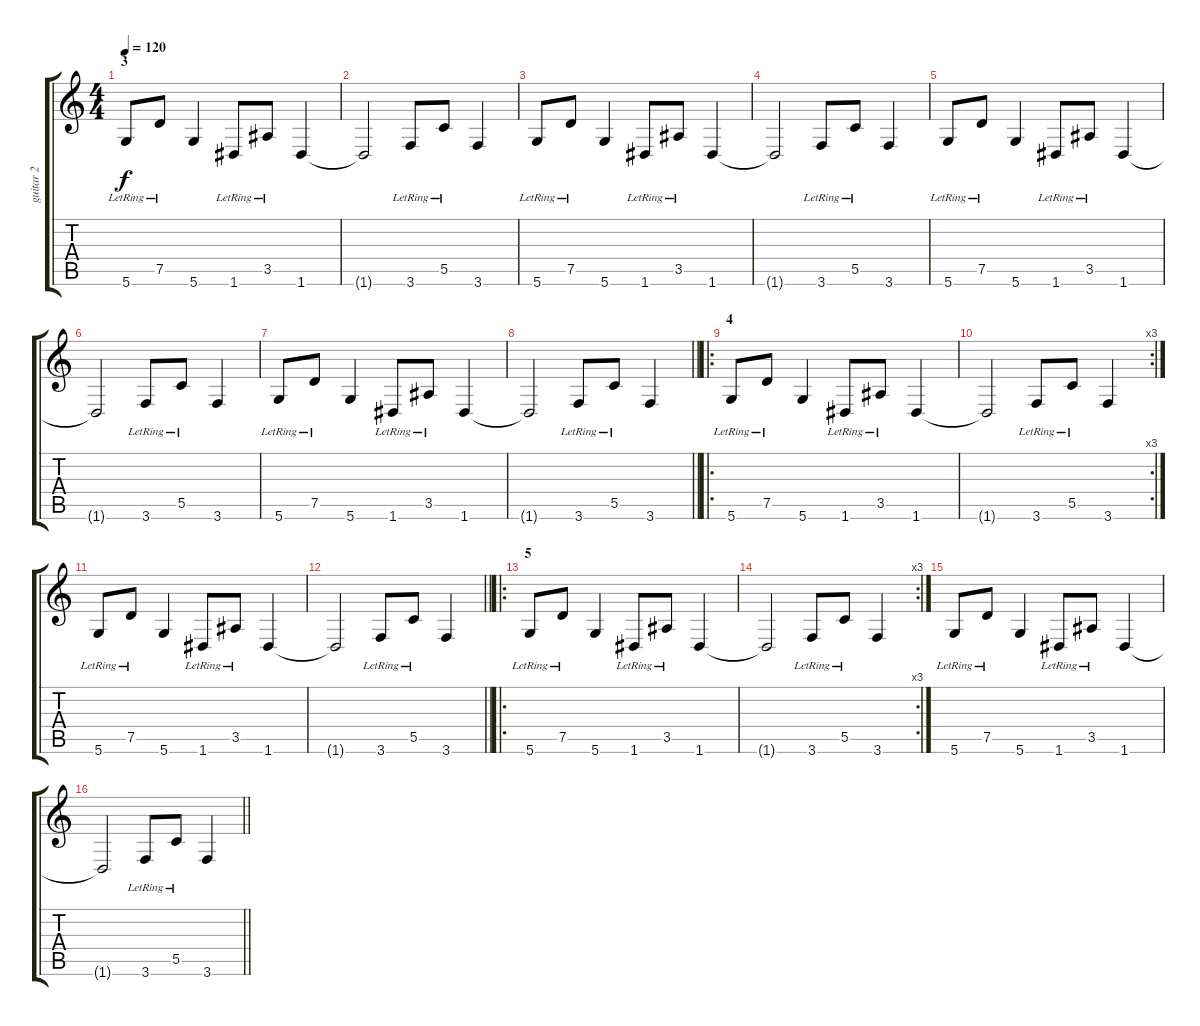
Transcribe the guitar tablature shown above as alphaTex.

\track ("guitar 2" "guitar 2") {instrument distortionguitar}
\staff {score tabs}
\tuning (D4 A3 F3 C3 G2 D2) {hide}
\ts (4 4)
\section ("" "3")
\tempo 120
\clef g2
\ks c
5.6{lr}.8{dy f} 7.5{lr}.8 5.6.4 1.6{lr}.8 3.5{lr}.8 1.6.4 |
1.6{t}.2 3.6{lr}.8 5.5{lr}.8 3.6.4 |
5.6{lr}.8 7.5{lr}.8 5.6.4 1.6{lr}.8 3.5{lr}.8 1.6.4 |
1.6{t}.2 3.6{lr}.8 5.5{lr}.8 3.6.4 |
5.6{lr}.8 7.5{lr}.8 5.6.4 1.6{lr}.8 3.5{lr}.8 1.6.4 |
1.6{t}.2 3.6{lr}.8 5.5{lr}.8 3.6.4 |
5.6{lr}.8 7.5{lr}.8 5.6.4 1.6{lr}.8 3.5{lr}.8 1.6.4 |
\barLineRight lightlight
1.6{t}.2 3.6{lr}.8 5.5{lr}.8 3.6.4 |
\ro
\section ("" "4")
5.6{lr}.8 7.5{lr}.8 5.6.4 1.6{lr}.8 3.5{lr}.8 1.6.4 |
\rc 3
1.6{t}.2 3.6{lr}.8 5.5{lr}.8 3.6.4 |
5.6{lr}.8 7.5{lr}.8 5.6.4 1.6{lr}.8 3.5{lr}.8 1.6.4 |
\barLineRight lightlight
1.6{t}.2 3.6{lr}.8 5.5{lr}.8 3.6.4 |
\ro
\section ("" "5")
5.6{lr}.8 7.5{lr}.8 5.6.4 1.6{lr}.8 3.5{lr}.8 1.6.4 |
\rc 3
1.6{t}.2 3.6{lr}.8 5.5{lr}.8 3.6.4 |
5.6{lr}.8 7.5{lr}.8 5.6.4 1.6{lr}.8 3.5{lr}.8 1.6.4 |
\barLineRight lightlight
1.6{t}.2 3.6{lr}.8 5.5{lr}.8 3.6.4
